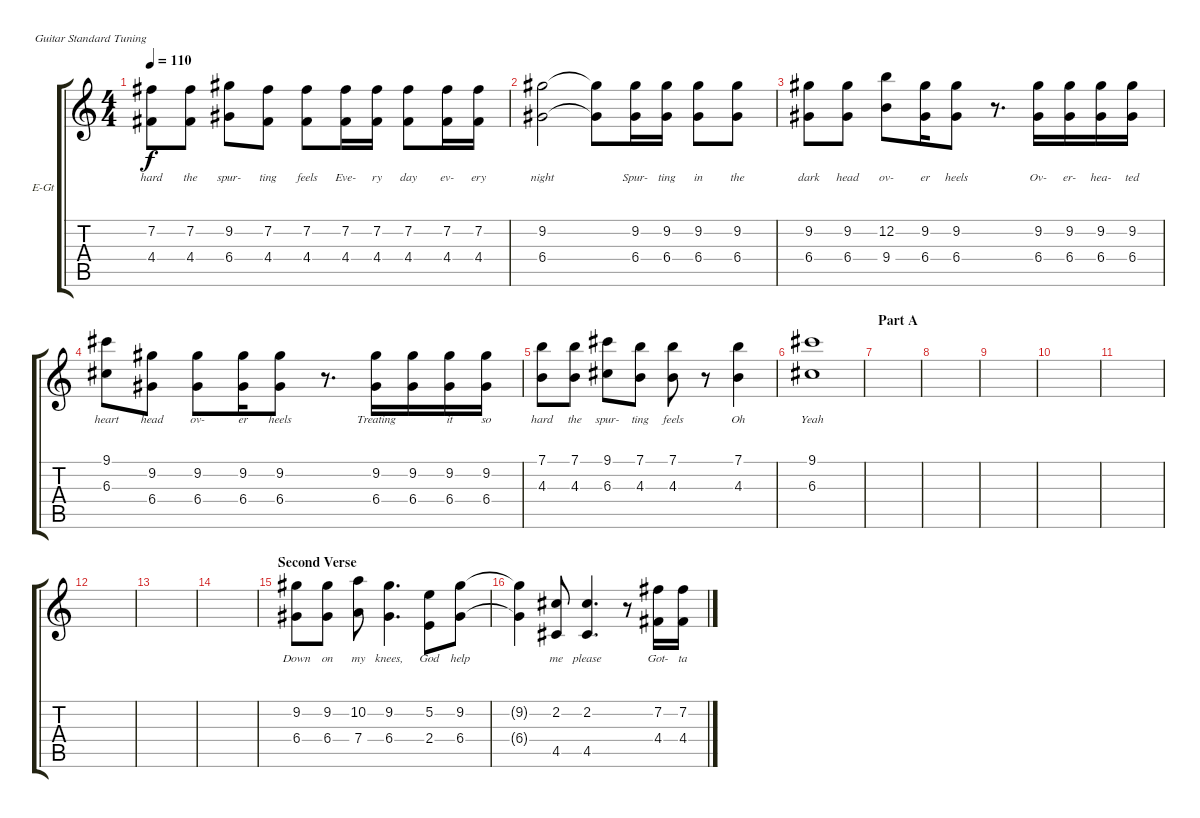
\defaultSystemsLayout 4
\bracketExtendMode groupsimilarinstruments
\firstSystemTrackNameOrientation horizontal
\otherSystemsTrackNameOrientation horizontal
\track ("Vocals" "E-Gt") {instrument distortionguitar}
\staff {score tabs}
\tuning (E4 B3 G3 D3 A2 E2)
\ts (4 4)
\tempo 110
\clef g2
\scale
0.333333
\ks c
(7.2 4.4).8{lyrics (0 "hard") lyrics (1 "") lyrics (2 "") lyrics (3 "") lyrics (4 "") dy f} (7.2 4.4).8{lyrics (0 "the") lyrics (1 "") lyrics (2 "") lyrics (3 "") lyrics (4 "")} (9.2 6.4).8{lyrics (0 "spur-") lyrics (1 "") lyrics (2 "") lyrics (3 "") lyrics (4 "")} (7.2 4.4).8{lyrics (0 "ting") lyrics (1 "") lyrics (2 "") lyrics (3 "") lyrics (4 "")} (7.2 4.4).8{lyrics (0 "feels") lyrics (1 "") lyrics (2 "") lyrics (3 "") lyrics (4 "")} (7.2 4.4).16{lyrics (0 "Eve-") lyrics (1 "") lyrics (2 "") lyrics (3 "") lyrics (4 "")} (7.2 4.4).16{lyrics (0 "ry") lyrics (1 "") lyrics (2 "") lyrics (3 "") lyrics (4 "")} (7.2 4.4).8{lyrics (0 "day") lyrics (1 "") lyrics (2 "") lyrics (3 "") lyrics (4 "")} (7.2 4.4).16{lyrics (0 "ev-") lyrics (1 "") lyrics (2 "") lyrics (3 "") lyrics (4 "")} (7.2 4.4).16{lyrics (0 "ery") lyrics (1 "") lyrics (2 "") lyrics (3 "") lyrics (4 "")} |
\scale
0.333333 (9.2 6.4).2{lyrics (0 "night") lyrics (1 "") lyrics (2 "") lyrics (3 "") lyrics (4 "")} (9.2{t} 6.4{t}).8{lyrics (0 "") lyrics (1 "") lyrics (2 "") lyrics (3 "") lyrics (4 "")} (9.2 6.4).16{lyrics (0 "Spur-") lyrics (1 "") lyrics (2 "") lyrics (3 "") lyrics (4 "")} (9.2 6.4).16{lyrics (0 "ting") lyrics (1 "") lyrics (2 "") lyrics (3 "") lyrics (4 "")} (9.2 6.4).8{lyrics (0 "in") lyrics (1 "") lyrics (2 "") lyrics (3 "") lyrics (4 "")} (9.2 6.4).8{lyrics (0 "the") lyrics (1 "") lyrics (2 "") lyrics (3 "") lyrics (4 "")} |
\scale
0.333333 (9.2 6.4).8{lyrics (0 "dark") lyrics (1 "") lyrics (2 "") lyrics (3 "") lyrics (4 "")} (9.2 6.4).8{lyrics (0 "head") lyrics (1 "") lyrics (2 "") lyrics (3 "") lyrics (4 "")} (12.2 9.4).8{lyrics (0 "ov-") lyrics (1 "") lyrics (2 "") lyrics (3 "") lyrics (4 "")} (9.2 6.4).16{lyrics (0 "er") lyrics (1 "") lyrics (2 "") lyrics (3 "") lyrics (4 "")} (9.2 6.4).8{lyrics (0 "heels") lyrics (1 "") lyrics (2 "") lyrics (3 "") lyrics (4 "")} r.8{d} (9.2 6.4).16{lyrics (0 "Ov-") lyrics (1 "") lyrics (2 "") lyrics (3 "") lyrics (4 "")} (9.2 6.4).16{lyrics (0 "er-") lyrics (1 "") lyrics (2 "") lyrics (3 "") lyrics (4 "")} (9.2 6.4).16{lyrics (0 "hea-") lyrics (1 "") lyrics (2 "") lyrics (3 "") lyrics (4 "")} (9.2 6.4).16{lyrics (0 "ted") lyrics (1 "") lyrics (2 "") lyrics (3 "") lyrics (4 "")} |
\scale
0.333333 (9.1 6.3).8{lyrics (0 "heart") lyrics (1 "") lyrics (2 "") lyrics (3 "") lyrics (4 "")} (9.2 6.4).8{lyrics (0 "head") lyrics (1 "") lyrics (2 "") lyrics (3 "") lyrics (4 "")} (9.2 6.4).8{lyrics (0 "ov-") lyrics (1 "") lyrics (2 "") lyrics (3 "") lyrics (4 "")} (9.2 6.4).16{lyrics (0 "er") lyrics (1 "") lyrics (2 "") lyrics (3 "") lyrics (4 "")} (9.2 6.4).8{lyrics (0 "heels") lyrics (1 "") lyrics (2 "") lyrics (3 "") lyrics (4 "")} r.8{d} (9.2 6.4).16{lyrics (0 "Treating") lyrics (1 "") lyrics (2 "") lyrics (3 "") lyrics (4 "")} (9.2 6.4).16{lyrics (0 "") lyrics (1 "") lyrics (2 "") lyrics (3 "") lyrics (4 "")} (9.2 6.4).16{lyrics (0 "it") lyrics (1 "") lyrics (2 "") lyrics (3 "") lyrics (4 "")} (9.2 6.4).16{lyrics (0 "so") lyrics (1 "") lyrics (2 "") lyrics (3 "") lyrics (4 "")} |
\scale
0.333333 (7.1 4.3).8{lyrics (0 "hard") lyrics (1 "") lyrics (2 "") lyrics (3 "") lyrics (4 "")} (7.1 4.3).8{lyrics (0 "the") lyrics (1 "") lyrics (2 "") lyrics (3 "") lyrics (4 "")} (9.1 6.3).8{lyrics (0 "spur-") lyrics (1 "") lyrics (2 "") lyrics (3 "") lyrics (4 "")} (7.1 4.3).8{lyrics (0 "ting") lyrics (1 "") lyrics (2 "") lyrics (3 "") lyrics (4 "")} (7.1 4.3).8{lyrics (0 "feels") lyrics (1 "") lyrics (2 "") lyrics (3 "") lyrics (4 "")} r.8 (7.1 4.3).4{lyrics (0 "Oh") lyrics (1 "") lyrics (2 "") lyrics (3 "") lyrics (4 "")} |
\scale
0.333333 (9.1 6.3).1{lyrics (0 "Yeah") lyrics (1 "") lyrics (2 "") lyrics (3 "") lyrics (4 "")} |
\section ("" "Part A")
\scale
0.333333 |
\scale
0.333333 |
\scale
0.333333 |
\scale
0.333333 |
\scale
0.333333 |
\scale
0.333333 |
\scale
0.333333 |
\scale
0.333333 |
\section ("" "Second Verse")
\scale
0.333333 (9.2 6.4).8{lyrics (0 "Down") lyrics (1 "") lyrics (2 "") lyrics (3 "") lyrics (4 "")} (9.2 6.4).8{lyrics (0 "on") lyrics (1 "") lyrics (2 "") lyrics (3 "") lyrics (4 "")} (10.2 7.4).8{lyrics (0 "my") lyrics (1 "") lyrics (2 "") lyrics (3 "") lyrics (4 "")} (9.2 6.4).4{d lyrics (0 "knees,") lyrics (1 "") lyrics (2 "") lyrics (3 "") lyrics (4 "")} (5.2 2.4).8{lyrics (0 "God") lyrics (1 "") lyrics (2 "") lyrics (3 "") lyrics (4 "")} (9.2 6.4).8{lyrics (0 "help") lyrics (1 "") lyrics (2 "") lyrics (3 "") lyrics (4 "")} |
\scale
0.333333 (9.2{t} 6.4{t}).4{lyrics (0 "") lyrics (1 "") lyrics (2 "") lyrics (3 "") lyrics (4 "")} (2.2 4.5).8{lyrics (0 "me") lyrics (1 "") lyrics (2 "") lyrics (3 "") lyrics (4 "")} (2.2 4.5).4{d lyrics (0 "please") lyrics (1 "") lyrics (2 "") lyrics (3 "") lyrics (4 "")} r.8 (7.2 4.4).16{lyrics (0 "Got-") lyrics (1 "") lyrics (2 "") lyrics (3 "") lyrics (4 "")} (7.2 4.4).16{lyrics (0 "ta") lyrics (1 "") lyrics (2 "") lyrics (3 "") lyrics (4 "")}
